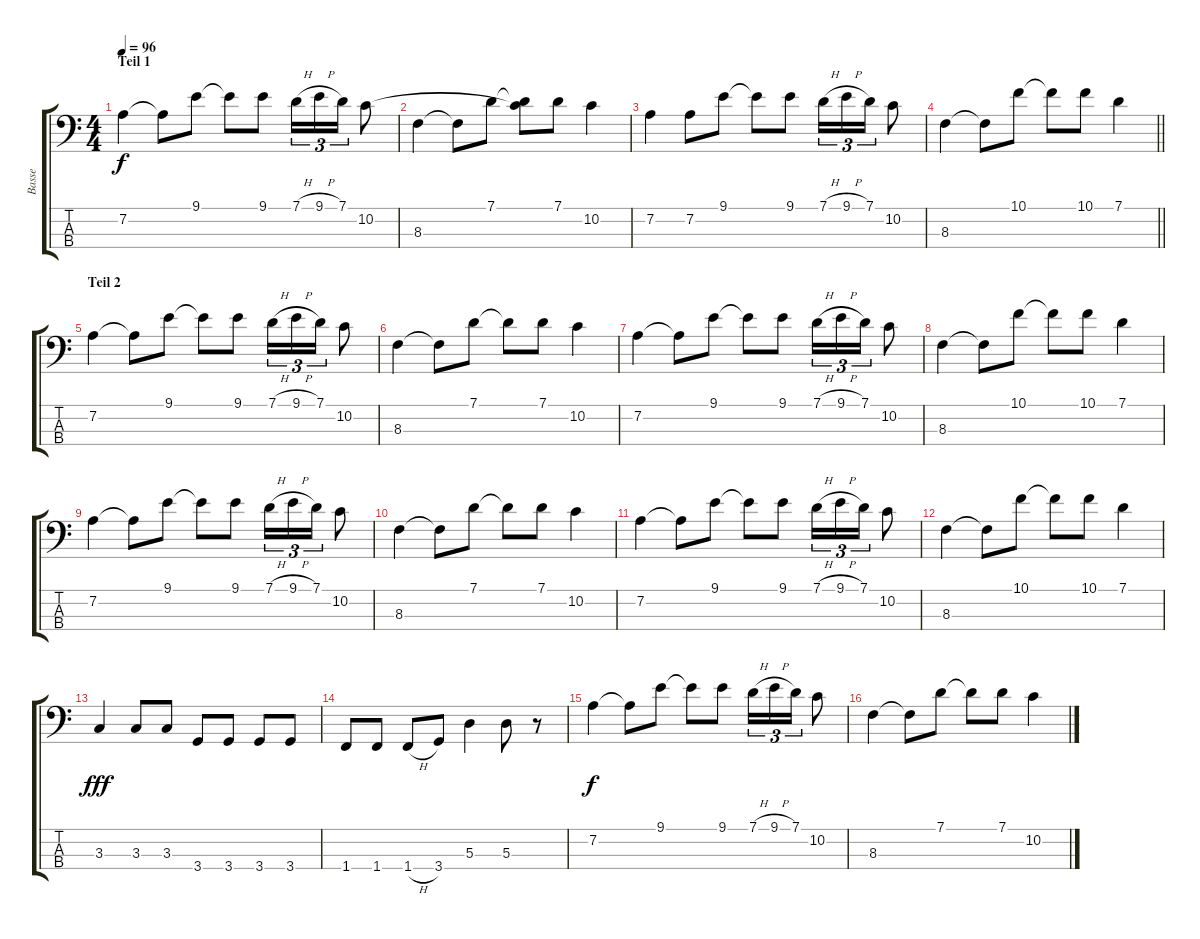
\track ("Basse" "Basse") {instrument electricbassfinger}
\staff {score tabs}
\tuning (G2 D2 A1 E1) {hide}
\ts (4 4)
\section ("" "Teil 1")
\tempo 96
\clef f4
\ks c
7.2.4{dy f instrument electricbassfinger} 7.2{t}.8 9.1.8 9.1{t}.8 9.1.8 7.1{h}.16{tu (3 2)} 9.1{h}.16{tu (3 2)} 7.1.16{tu (3 2)} 10.2.8 |
8.3.4 8.3{t}.8 7.1.8 (7.1{t} 10.2{t}).8 7.1.8 10.2.4 |
7.2.4 7.2.8 9.1.8 9.1{t}.8 9.1.8 7.1{h}.16{tu (3 2)} 9.1{h}.16{tu (3 2)} 7.1.16{tu (3 2)} 10.2.8 |
\barLineRight lightlight
8.3.4 8.3{t}.8 10.1.8 10.1{t}.8 10.1.8 7.1.4 |
\section ("" "Teil 2")
7.2.4 7.2{t}.8 9.1.8 9.1{t}.8 9.1.8 7.1{h}.16{tu (3 2)} 9.1{h}.16{tu (3 2)} 7.1.16{tu (3 2)} 10.2.8 |
8.3.4 8.3{t}.8 7.1.8 7.1{t}.8 7.1.8 10.2.4 |
7.2.4 7.2{t}.8 9.1.8 9.1{t}.8 9.1.8 7.1{h}.16{tu (3 2)} 9.1{h}.16{tu (3 2)} 7.1.16{tu (3 2)} 10.2.8 |
8.3.4 8.3{t}.8 10.1.8 10.1{t}.8 10.1.8 7.1.4 |
7.2.4 7.2{t}.8 9.1.8 9.1{t}.8 9.1.8 7.1{h}.16{tu (3 2)} 9.1{h}.16{tu (3 2)} 7.1.16{tu (3 2)} 10.2.8 |
8.3.4 8.3{t}.8 7.1.8 7.1{t}.8 7.1.8 10.2.4 |
7.2.4 7.2{t}.8 9.1.8 9.1{t}.8 9.1.8 7.1{h}.16{tu (3 2)} 9.1{h}.16{tu (3 2)} 7.1.16{tu (3 2)} 10.2.8 |
8.3.4 8.3{t}.8 10.1.8 10.1{t}.8 10.1.8 7.1.4 |
3.3.4{dy fff} 3.3.8 3.3.8 3.4.8 3.4.8 3.4.8 3.4.8 |
1.4.8 1.4.8 1.4{h}.8 3.4.8 5.3.4 5.3.8 r.8 |
7.2.4{dy f} 7.2{t}.8 9.1.8 9.1{t}.8 9.1.8 7.1{h}.16{tu (3 2)} 9.1{h}.16{tu (3 2)} 7.1.16{tu (3 2)} 10.2.8 |
8.3.4 8.3{t}.8 7.1.8 7.1{t}.8 7.1.8 10.2.4
